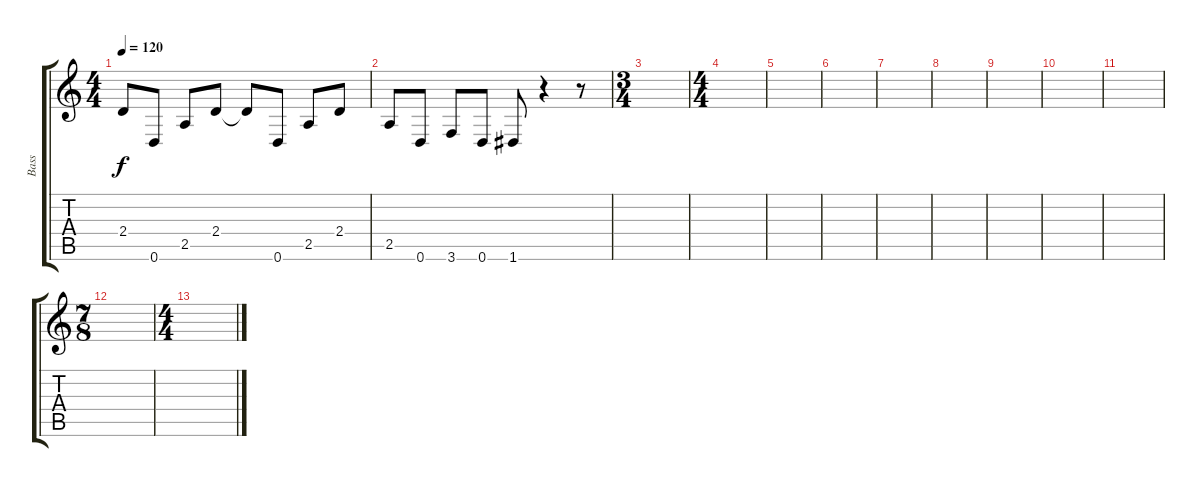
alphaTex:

\track ("Bass" "Bass") {instrument electricbasspick}
\staff {score tabs}
\tuning (D4 A3 F3 C3 G2 D2) {hide}
\ts (4 4)
\tempo 120
\clef g2
\ks c
2.4{t}.8{dy f} 0.6.8 2.5.8 2.4.8 2.4{t}.8 0.6.8 2.5.8 2.4.8 |
2.5.8 0.6.8 3.6.8 0.6.8 1.6.8 r.4 r.8 |
\ts (3 4)
|
\ts (4 4)
|
|
|
|
|
|
|
|
\ts (7 8)
|
\ts (4 4)
